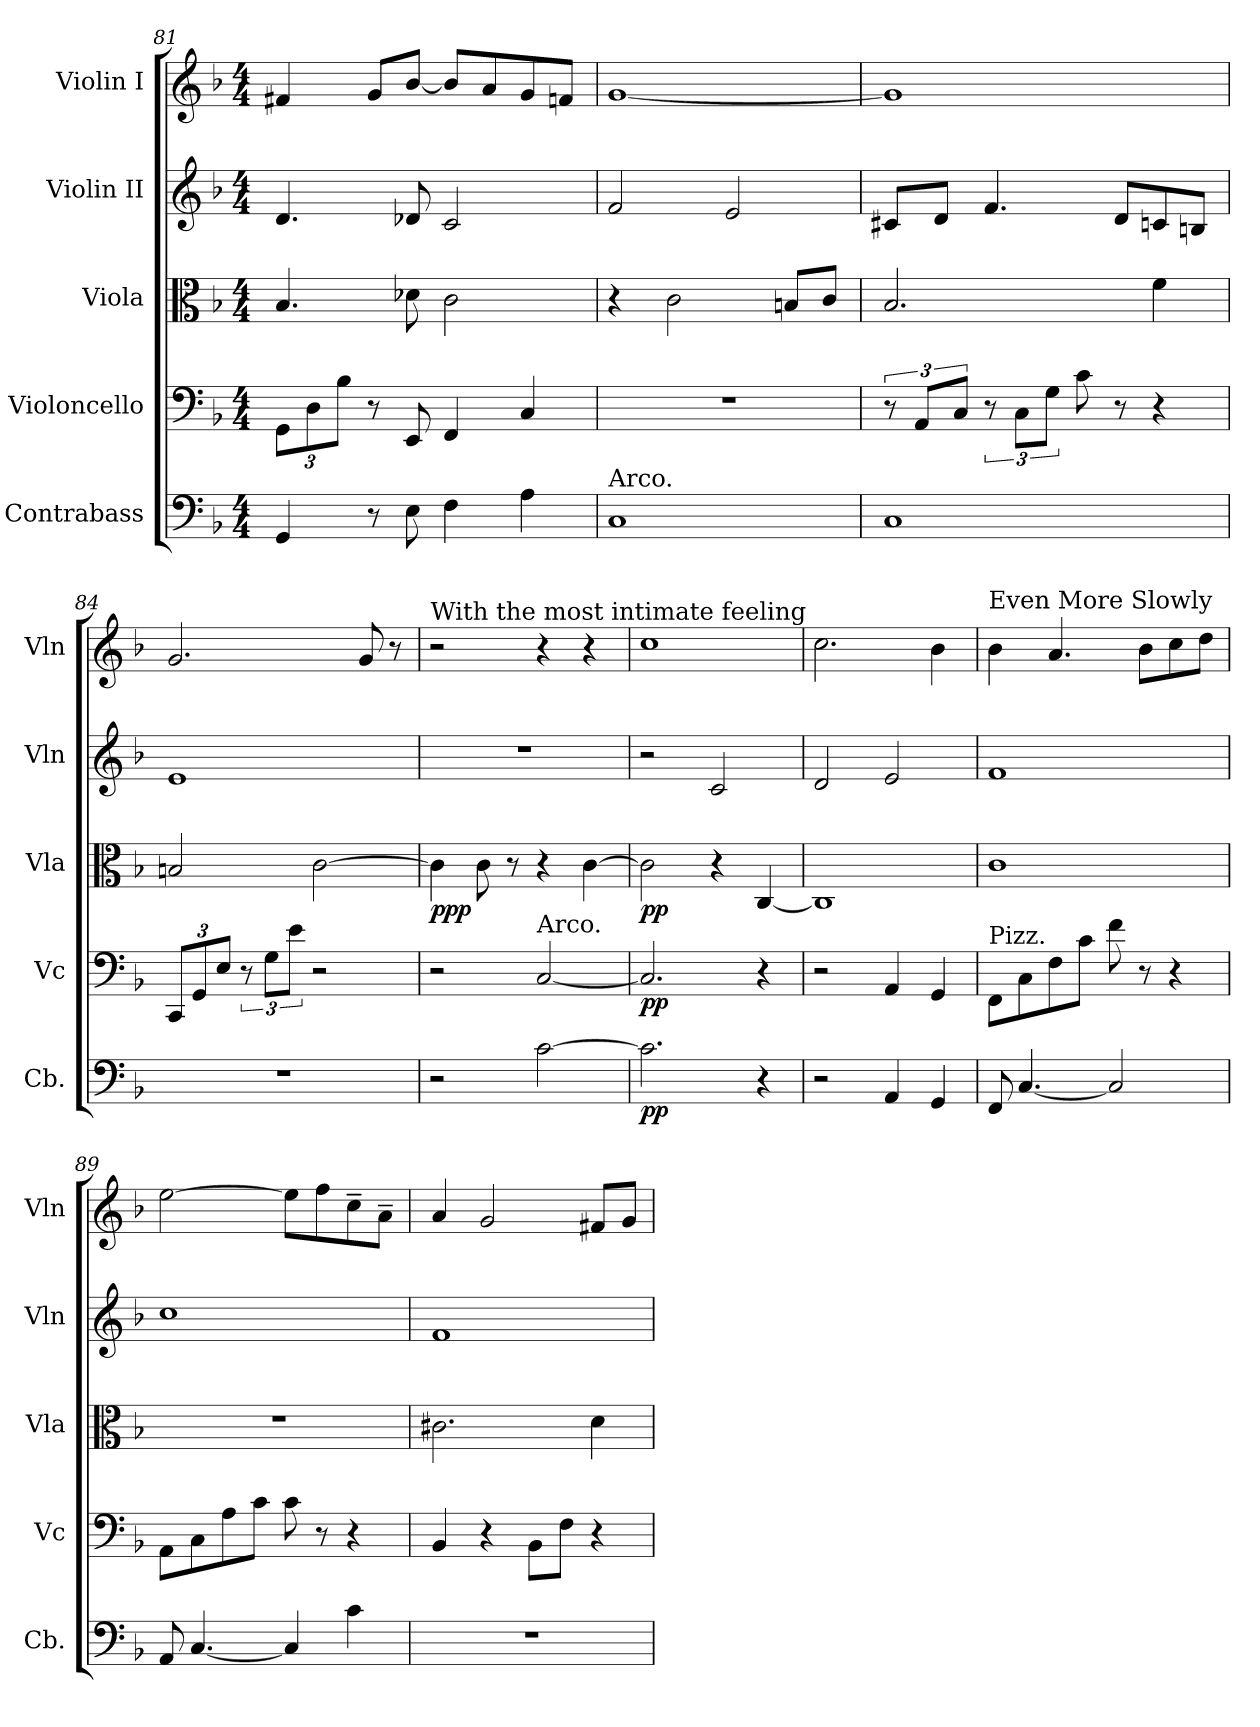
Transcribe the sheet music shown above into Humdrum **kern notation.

**kern	**dynam	**kern	**dynam	**kern	**dynam	**kern	**kern
*part5	*part5	*part4	*part4	*part3	*part3	*part2	*part1
*staff5	*staff5	*staff4	*staff4	*staff3	*staff3	*staff2	*staff1
*I"Contrabass	*	*I"Violoncello	*	*I"Viola	*	*I"Violin II	*I"Violin I
*I'Cb.	*	*I'Vc	*	*I'Vla	*	*I'Vln	*I'Vln
*clefF4	*	*clefF4	*	*clefC3	*	*clefG2	*clefG2
*ITrd7c12	*	*	*	*	*	*	*
*k[b-]	*	*k[b-]	*	*k[b-]	*	*k[b-]	*k[b-]
*M4/4	*	*M4/4	*	*M4/4	*	*M4/4	*M4/4
*	*	*Xbrackettup	*	*	*	*	*
=81	=81	=81	=81	=81	=81	=81	=81
4GGG/	.	12GG\L	.	4.B-/	.	4.d/	4f#X/
.	.	12D\	.	.	.	.	.
.	.	12B-\J	.	.	.	.	.
8r	.	8r	.	.	.	.	8g/L
8EE\	.	8EE/	.	8d-X\	.	8d-X/	[8b-/J
4FF\	.	4FF/	.	2c\	.	2c/	8b-/L]
.	.	.	.	.	.	.	8a/
4AA\	.	4C/	.	.	.	.	8g/
.	.	.	.	.	.	.	8fn/J
!!LO:PB:g=z
=82	=82	=82	=82	=82	=82	=82	=82
!LO:TX:a:t=Arco.	!	!	!	!	!	!	!
1CC	.	1r	.	4r	.	2f/	[1g
.	.	.	.	2c\	.	.	.
.	.	.	.	.	.	2e/	.
.	.	.	.	8Bn/L	.	.	.
.	.	.	.	8c/J	.	.	.
=83	=83	=83	=83	=83	=83	=83	=83
*	*	*brackettup	*	*	*	*	*
1CC	.	12r	.	2.B-/	.	8c#X/L	1g]
.	.	12AA/L	.	.	.	.	.
.	.	.	.	.	.	8d/J	.
.	.	12C/J	.	.	.	.	.
.	.	12r	.	.	.	4.f/	.
.	.	12C\L	.	.	.	.	.
.	.	12G\J	.	.	.	.	.
.	.	8c\	.	.	.	.	.
.	.	8r	.	.	.	8d/L	.
.	.	4r	.	4f\	.	8cn/	.
.	.	.	.	.	.	8Bn/J	.
=84	=84	=84	=84	=84	=84	=84	=84
*	*	*Xbrackettup	*	*	*	*	*
1r	.	12CC/L	.	2Bn/	.	1e	2.g/
.	.	12GG/	.	.	.	.	.
.	.	12E/J	.	.	.	.	.
*	*	*brackettup	*	*	*	*	*
.	.	12r	.	.	.	.	.
.	.	12G\L	.	.	.	.	.
.	.	12e\J	.	.	.	.	.
.	.	2r	.	[2c\	.	.	.
.	.	.	.	.	.	.	8g/
.	.	.	.	.	.	.	8r
=85	=85	=85	=85	=85	=85	=85	=85
!	!	!	!	!	!	!	!LO:TX:a:t=With the most intimate feeling
!	!	!	!	!	!LO:DY:b	!	!
2r	.	2r	.	4c\]	ppp	1r	2r
.	.	.	.	8c\	.	.	.
.	.	.	.	8r	.	.	.
!	!	!LO:TX:a:t=Arco.	!	!	!	!	!
[2C\	.	[2C/	.	4r	.	.	4r
.	.	.	.	[4c\	.	.	4r
=86	=86	=86	=86	=86	=86	=86	=86
!	!LO:DY:b	!	!LO:DY:b	!	!LO:DY:b	!	!
2.C\]	pp	2.C/]	pp	2c\]	pp	2r	1cc
.	.	.	.	4r	.	2c/	.
4r	.	4r	.	[4C/	.	.	.
=87	=87	=87	=87	=87	=87	=87	=87
2r	.	2r	.	1C]	.	2d/	2.cc\
4AAA/	.	4AA/	.	.	.	2e/	.
4GGG/	.	4GG/	.	.	.	.	4b-\
!!LO:LB:g=z
=88	=88	=88	=88	=88	=88	=88	=88
!	!	!	!	!	!	!	!LO:TX:a:t=Even More Slowly
!	!	!LO:TX:a:t=Pizz.	!	!	!	!	!
8FFF/	.	8FF\L	.	1c	.	1f	4b-\
[4.CC/	.	8C\	.	.	.	.	.
.	.	8F\	.	.	.	.	4.a/
.	.	8c\J	.	.	.	.	.
2CC/]	.	8f\	.	.	.	.	.
.	.	8r	.	.	.	.	8b-\L
.	.	4r	.	.	.	.	8cc\
.	.	.	.	.	.	.	8dd\J
=89	=89	=89	=89	=89	=89	=89	=89
8AAA/	.	8AA\L	.	1r	.	1cc	[2ee\
[4.CC/	.	8C\	.	.	.	.	.
.	.	8A\	.	.	.	.	.
.	.	8c\J	.	.	.	.	.
4CC/]	.	8c\	.	.	.	.	8ee\L]
.	.	8r	.	.	.	.	8ff\
4C\	.	4r	.	.	.	.	8cc~\
.	.	.	.	.	.	.	8a~\J
=90	=90	=90	=90	=90	=90	=90	=90
1r	.	4BB-/	.	2.c#X\	.	1f	4a/
.	.	4r	.	.	.	.	2g/
.	.	8BB-\L	.	.	.	.	.
.	.	8F\J	.	.	.	.	.
.	.	4r	.	4d\	.	.	8f#X/L
.	.	.	.	.	.	.	8g/J
=	=	=	=	=	=	=	=
*-	*-	*-	*-	*-	*-	*-	*-
